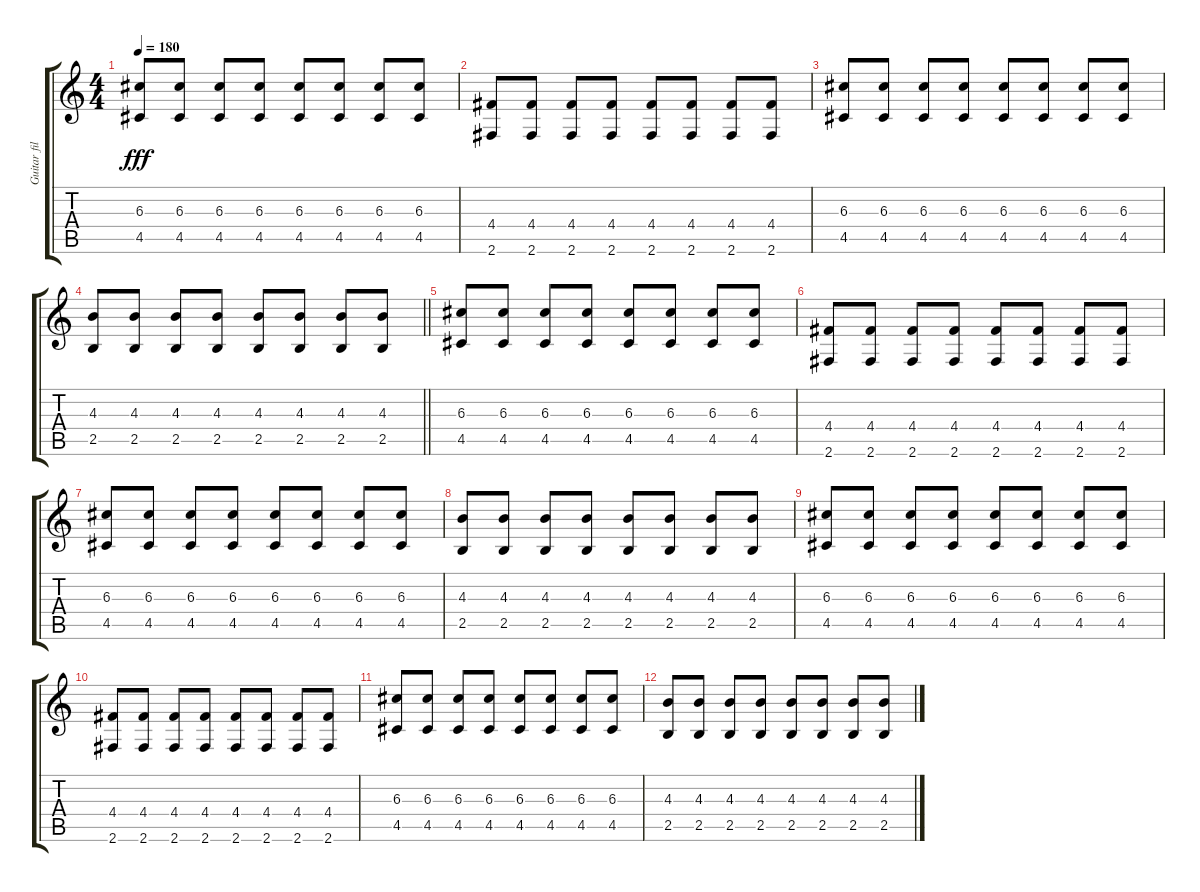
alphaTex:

\track ("Guitar fill" "Guitar fil") {instrument overdrivenguitar}
\staff {score tabs}
\tuning (E4 B3 G3 D3 A2 E2) {hide}
\ts (4 4)
\tempo 180
\clef g2
\ks c
(6.3 4.5).8{dy fff} (6.3 4.5).8 (6.3 4.5).8 (6.3 4.5).8 (6.3 4.5).8 (6.3 4.5).8 (6.3 4.5).8 (6.3 4.5).8 |
(4.4 2.6).8 (4.4 2.6).8 (4.4 2.6).8 (4.4 2.6).8 (4.4 2.6).8 (4.4 2.6).8 (4.4 2.6).8 (4.4 2.6).8 |
(6.3 4.5).8 (6.3 4.5).8 (6.3 4.5).8 (6.3 4.5).8 (6.3 4.5).8 (6.3 4.5).8 (6.3 4.5).8 (6.3 4.5).8 |
\barLineRight lightlight
(4.3 2.5).8 (4.3 2.5).8 (4.3 2.5).8 (4.3 2.5).8 (4.3 2.5).8 (4.3 2.5).8 (4.3 2.5).8 (4.3 2.5).8 |
(6.3 4.5).8 (6.3 4.5).8 (6.3 4.5).8 (6.3 4.5).8 (6.3 4.5).8 (6.3 4.5).8 (6.3 4.5).8 (6.3 4.5).8 |
(4.4 2.6).8 (4.4 2.6).8 (4.4 2.6).8 (4.4 2.6).8 (4.4 2.6).8 (4.4 2.6).8 (4.4 2.6).8 (4.4 2.6).8 |
(6.3 4.5).8 (6.3 4.5).8 (6.3 4.5).8 (6.3 4.5).8 (6.3 4.5).8 (6.3 4.5).8 (6.3 4.5).8 (6.3 4.5).8 |
(4.3 2.5).8 (4.3 2.5).8 (4.3 2.5).8 (4.3 2.5).8 (4.3 2.5).8 (4.3 2.5).8 (4.3 2.5).8 (4.3 2.5).8 |
(6.3 4.5).8 (6.3 4.5).8 (6.3 4.5).8 (6.3 4.5).8 (6.3 4.5).8 (6.3 4.5).8 (6.3 4.5).8 (6.3 4.5).8 |
(4.4 2.6).8 (4.4 2.6).8 (4.4 2.6).8 (4.4 2.6).8 (4.4 2.6).8 (4.4 2.6).8 (4.4 2.6).8 (4.4 2.6).8 |
(6.3 4.5).8 (6.3 4.5).8 (6.3 4.5).8 (6.3 4.5).8 (6.3 4.5).8 (6.3 4.5).8 (6.3 4.5).8 (6.3 4.5).8 |
(4.3 2.5).8 (4.3 2.5).8 (4.3 2.5).8 (4.3 2.5).8 (4.3 2.5).8 (4.3 2.5).8 (4.3 2.5).8 (4.3 2.5).8
